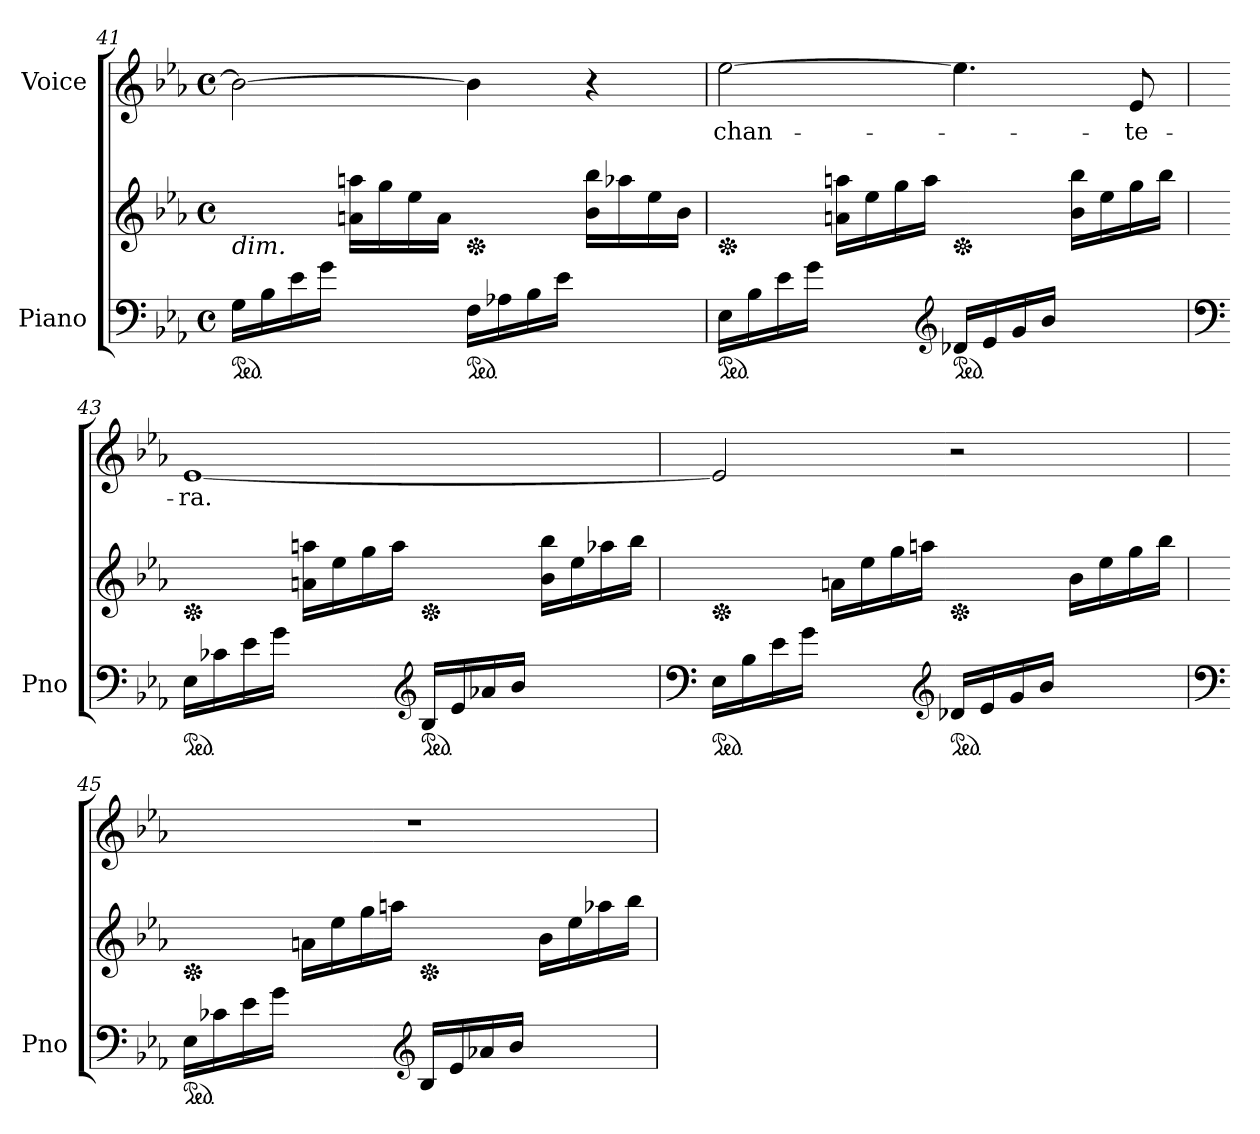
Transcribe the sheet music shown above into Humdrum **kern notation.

**kern	**kern	**dynam	**kern	**text	**dynam
*part2	*part2	*part2	*part1	*part1	*part1
*staff3	*staff2	*staff2/3	*staff1	*staff1	*staff1
*I"Piano	*	*	*I"Voice	*	*
*I'Pno	*	*	*	*	*
!!LO:LB:g=z
*clefF4	*clefG2	*	*clefG2	*	*
*k[b-e-a-]	*k[b-e-a-]	*	*k[b-e-a-]	*	*
*M4/4	*M4/4	*	*M4/4	*	*
*met(c)	*met(c)	*	*met(c)	*	*
*ped	*	*	*	*	*
=41	=41	=41	=41	=41	=41
*	*^	*	*	*	*
!	!LO:TX:b:i:t=dim.	!	!	!	!	!
16G\LL	1ryy	4ryy	.	2b-\_	.	.
16B-\	.	.	.	.	.	.
16e-\	.	.	.	.	.	.
16g\JJ	.	.	.	.	.	.
4ryy	.	16an\ 16aan\LL	.	.	.	.
.	.	16gg\	.	.	.	.
.	.	16ee-\	.	.	.	.
.	.	16a\JJ	.	.	.	.
*ped	*	*	*	*	*	*
*	*Xped	*	*	*	*	*
16F\LL	.	4ryy	.	4b-\]	.	.
16A-X\	.	.	.	.	.	.
16B-\	.	.	.	.	.	.
16e-\JJ	.	.	.	.	.	.
4ryy	.	16b-\ 16bb-\LL	.	4r	.	.
.	.	16aa-X\	.	.	.	.
.	.	16ee-\	.	.	.	.
.	.	16b-\JJ	.	.	.	.
=42	=42	=42	=42	=42	=42	=42
*ped	*	*	*	*	*	*
*	*Xped	*	*	*	*	*
!	!	!	!LO:DY:b	!	!LO:LY:b	!
!	!	!	!LO:DY:n=1:b	!	!	!LO:DY:a
!	!	!	!	!	!	!LO:DY:n=1:a
16E-\LL	1ryy	4ryy	other-dynamics pp	[2ee-\	chan-	pp other-dynamics
16B-\	.	.	.	.	.	.
16e-\	.	.	.	.	.	.
16g\JJ	.	.	.	.	.	.
4ryy	.	16an\ 16aan\LL	.	.	.	.
.	.	16ee-\	.	.	.	.
.	.	16gg\	.	.	.	.
.	.	16aa\JJ	.	.	.	.
*clefG2	*	*	*	*	*	*
*ped	*	*	*	*	*	*
*	*Xped	*	*	*	*	*
16d-X/LL	.	4ryy	.	4.ee-\]	.	.
16e-/	.	.	.	.	.	.
16g/	.	.	.	.	.	.
16b-/JJ	.	.	.	.	.	.
4ryy	.	16b-\ 16bb-\LL	.	.	.	.
.	.	16ee-\	.	.	.	.
!	!	!	!	!	!LO:LY:b	!
.	.	16gg\	.	8e-/	-te-	.
.	.	16bb-\JJ	.	.	.	.
=43	=43	=43	=43	=43	=43	=43
*clefF4	*	*	*	*	*	*
*ped	*	*	*	*	*	*
*	*Xped	*	*	*	*	*
!	!	!	!	!	!LO:LY:b	!
16E-\LL	1ryy	4ryy	.	[1e-	-ra.	.
16c-X\	.	.	.	.	.	.
16e-\	.	.	.	.	.	.
16g\JJ	.	.	.	.	.	.
4ryy	.	16an\ 16aan\LL	.	.	.	.
.	.	16ee-\	.	.	.	.
.	.	16gg\	.	.	.	.
.	.	16aa\JJ	.	.	.	.
*clefG2	*	*	*	*	*	*
*ped	*	*	*	*	*	*
*	*Xped	*	*	*	*	*
16B-/LL	.	4ryy	.	.	.	.
16e-/	.	.	.	.	.	.
16a-X/	.	.	.	.	.	.
16b-/JJ	.	.	.	.	.	.
4ryy	.	16b-\ 16bb-\LL	.	.	.	.
.	.	16ee-\	.	.	.	.
.	.	16aa-X\	.	.	.	.
.	.	16bb-\JJ	.	.	.	.
!!LO:LB:g=z
=44	=44	=44	=44	=44	=44	=44
*clefF4	*	*	*	*	*	*
*ped	*	*	*	*	*	*
*	*Xped	*	*	*	*	*
16E-\LL	1ryy	4ryy	.	2e-/]	.	.
16B-\	.	.	.	.	.	.
16e-\	.	.	.	.	.	.
16g\JJ	.	.	.	.	.	.
4ryy	.	16an\LL	.	.	.	.
.	.	16ee-\	.	.	.	.
.	.	16gg\	.	.	.	.
.	.	16aan\JJ	.	.	.	.
*clefG2	*	*	*	*	*	*
*ped	*	*	*	*	*	*
*	*Xped	*	*	*	*	*
16d-X/LL	.	4ryy	.	2r	.	.
16e-/	.	.	.	.	.	.
16g/	.	.	.	.	.	.
16b-/JJ	.	.	.	.	.	.
4ryy	.	16b-\LL	.	.	.	.
.	.	16ee-\	.	.	.	.
.	.	16gg\	.	.	.	.
.	.	16bb-\JJ	.	.	.	.
=45	=45	=45	=45	=45	=45	=45
*clefF4	*	*	*	*	*	*
*ped	*	*	*	*	*	*
*	*Xped	*	*	*	*	*
*	*	*	*	*^	*	*
16E-\LL	1ryy	4ryy	.	1r	2ryy	.	.
16c-X\	.	.	.	.	.	.	.
16e-\	.	.	.	.	.	.	.
16g\JJ	.	.	.	.	.	.	.
4ryy	.	16an\LL	.	.	.	.	.
.	.	16ee-\	.	.	.	.	.
.	.	16gg\	.	.	.	.	.
.	.	16aan\JJ	.	.	.	.	.
*clefG2	*	*	*	*	*	*	*
*	*Xped	*	*	*	*	*	*
*	*	*	*	*MM60	*	*	*
16B-/LL	.	4ryy	.	.	2ryy	.	.
16e-/	.	.	.	.	.	.	.
16a-X/	.	.	.	.	.	.	.
16b-/JJ	.	.	.	.	.	.	.
4ryy	.	16b-\LL	.	.	.	.	.
.	.	16ee-\	.	.	.	.	.
.	.	16aa-X\	.	.	.	.	.
.	.	16bb-\JJ	.	.	.	.	.
*	*v	*v	*	*	*	*	*
*	*	*	*v	*v	*	*
=	=	=	=	=	=
*-	*-	*-	*-	*-	*-
